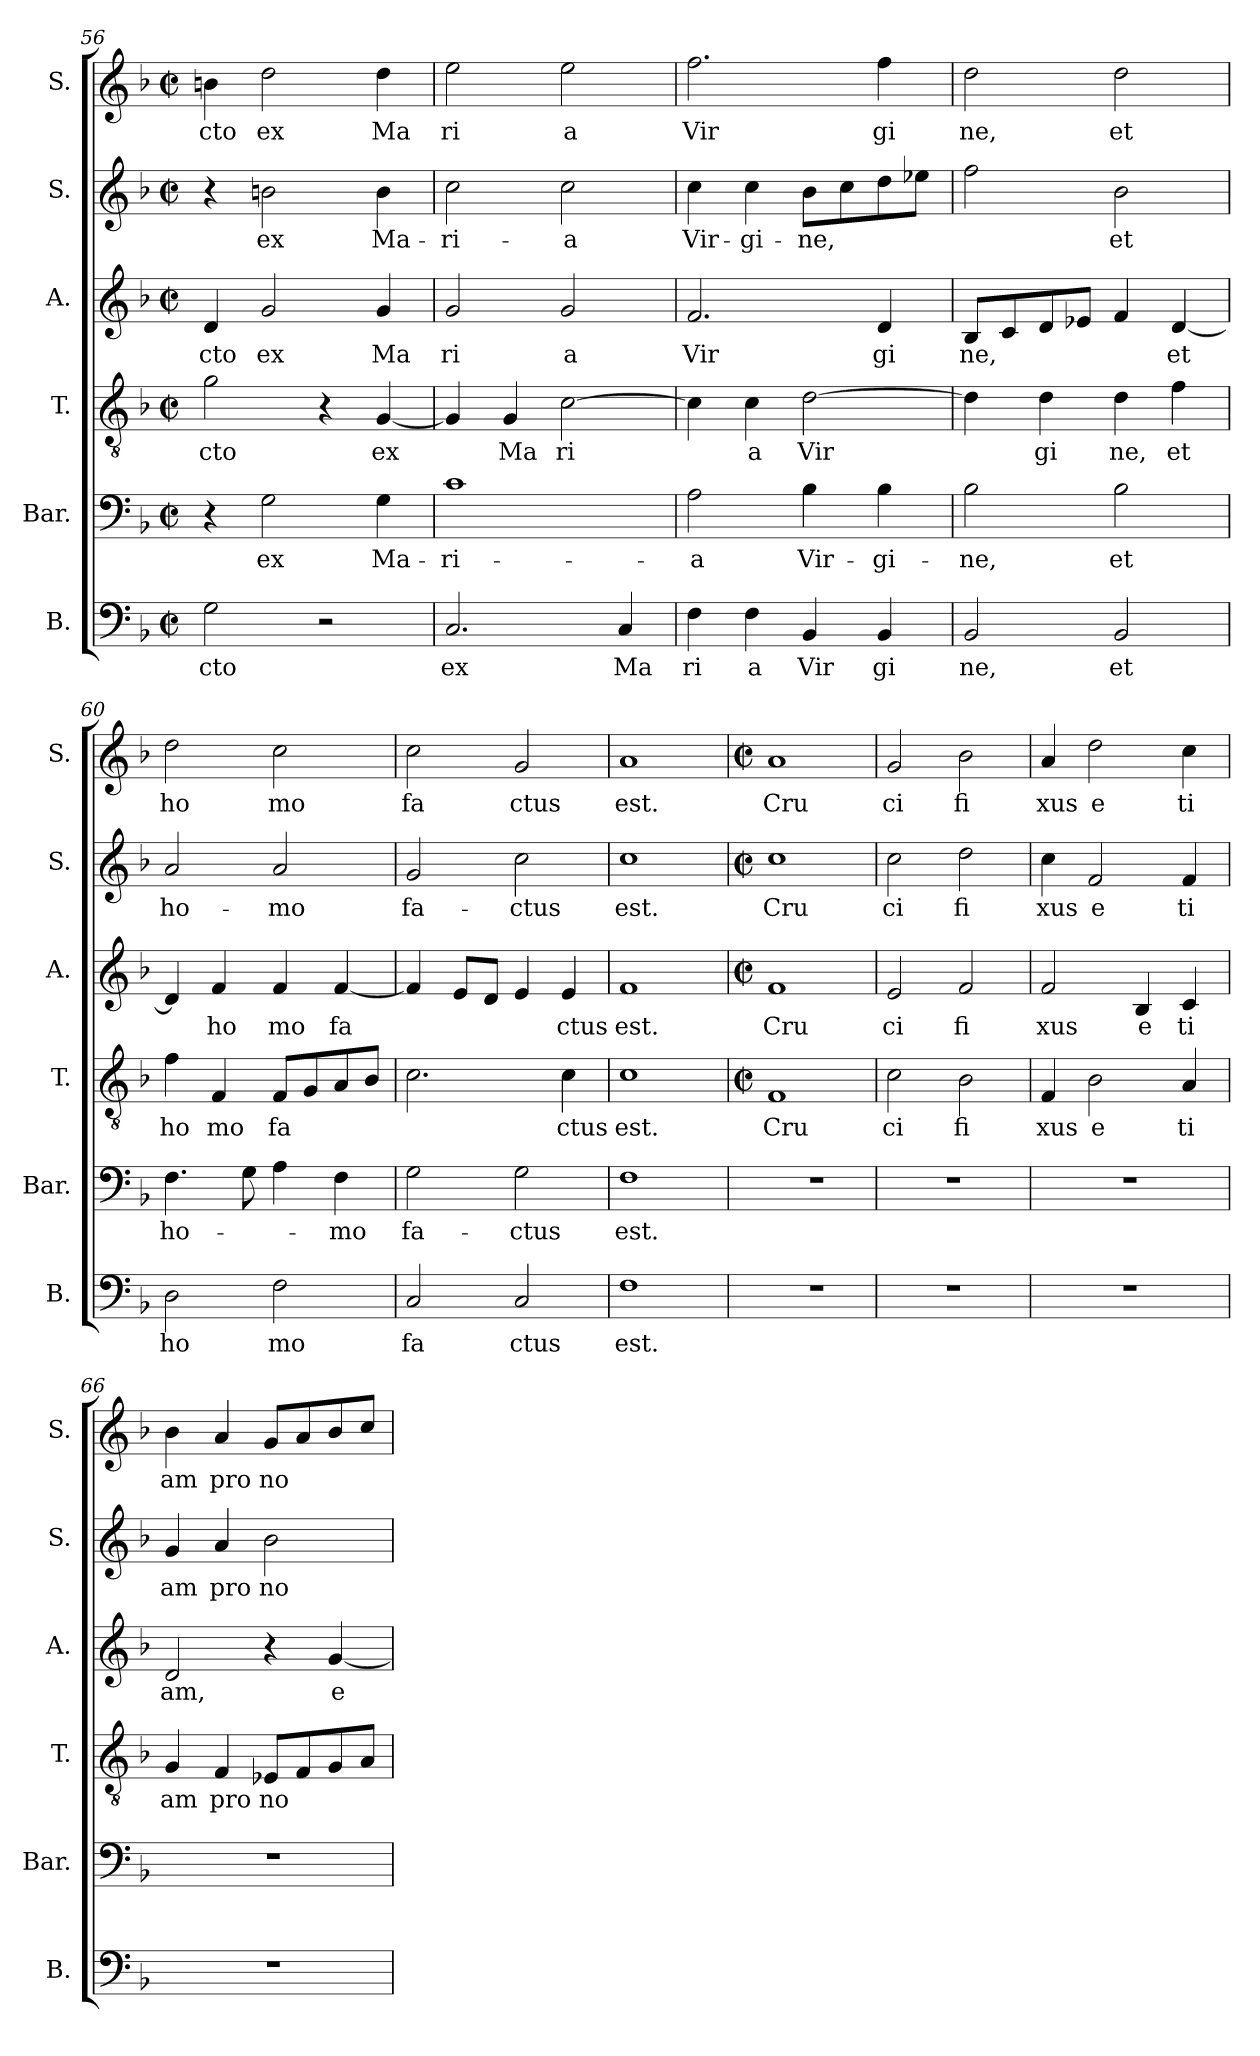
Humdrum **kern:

**kern	**text	**kern	**text	**kern	**text	**kern	**text	**kern	**text	**kern	**text
*part6	*part6	*part5	*part5	*part4	*part4	*part3	*part3	*part2	*part2	*part1	*part1
*staff6	*staff6	*staff5	*staff5	*staff4	*staff4	*staff3	*staff3	*staff2	*staff2	*staff1	*staff1
*I"B.	*	*I"Bar.	*	*I"T.	*	*I"A.	*	*I"S.	*	*I"S.	*
*I'B.	*	*I'Bar.	*	*I'T.	*	*I'A.	*	*I'S.	*	*I'S.	*
!!LO:PB:g=z
*clefF4	*	*clefF4	*	*clefGv2	*	*clefG2	*	*clefG2	*	*clefG2	*
*k[b-]	*	*k[b-]	*	*k[b-]	*	*k[b-]	*	*k[b-]	*	*k[b-]	*
*F:	*	*F:	*	*F:	*	*F:	*	*F:	*	*F:	*
*M2/2	*	*M2/2	*	*M2/2	*	*M2/2	*	*M2/2	*	*M2/2	*
*met(c|)	*	*met(c|)	*	*met(c|)	*	*met(c|)	*	*met(c|)	*	*met(c|)	*
=56	=56	=56	=56	=56	=56	=56	=56	=56	=56	=56	=56
!	!LO:LY:b:cj	!	!	!	!LO:LY:b:cj	!	!LO:LY:b:cj	!	!	!	!LO:LY:b:cj
2G\	cto	4r	.	2g\	cto	4d/	-cto	4r	.	4bn\	cto
!	!	!	!LO:LY:b:cj	!	!	!	!LO:LY:b:cj	!	!LO:LY:b:cj	!	!LO:LY:b:cj
.	.	2G\	ex	.	.	2g/	ex	2bn\	ex	2dd\	ex
2r	.	.	.	4r	.	.	.	.	.	.	.
!	!	!	!LO:LY:b:cj	!	!LO:LY:b:cj	!	!LO:LY:b:cj	!	!LO:LY:b:cj	!	!LO:LY:b:cj
.	.	4G\	Ma-	[<4G/	ex	4g/	Ma	4b\	Ma-	4dd\	Ma
=57	=57	=57	=57	=57	=57	=57	=57	=57	=57	=57	=57
!	!LO:LY:b:cj	!	!LO:LY:b:cj	!	!	!	!LO:LY:b:cj	!	!LO:LY:b:cj	!	!LO:LY:b:cj
2.C/	ex	1c	-ri-	4G/]	.	2g/	ri	2cc\	-ri-	2ee\	ri
!	!	!	!	!	!LO:LY:b:cj	!	!	!	!	!	!
.	.	.	.	4G/	Ma	.	.	.	.	.	.
!	!	!	!	!	!LO:LY:b:cj	!	!LO:LY:b:cj	!	!LO:LY:b:cj	!	!LO:LY:b:cj
.	.	.	.	[>2c\	ri	2g/	a	2cc\	-a	2ee\	a
!	!LO:LY:b:cj	!	!	!	!	!	!	!	!	!	!
4C/	Ma	.	.	.	.	.	.	.	.	.	.
=58	=58	=58	=58	=58	=58	=58	=58	=58	=58	=58	=58
!	!LO:LY:b:cj	!	!LO:LY:b:cj	!	!	!	!LO:LY:b:cj	!	!LO:LY:b:cj	!	!LO:LY:b:cj
4F\	ri	2A\	-a	4c\]	.	2.f/	Vir	4cc\	Vir-	2.ff\	Vir
!	!LO:LY:b:cj	!	!	!	!LO:LY:b:cj	!	!	!	!LO:LY:b:cj	!	!
4F\	a	.	.	4c\	a	.	.	4cc\	-gi-	.	.
!	!LO:LY:b:cj	!	!LO:LY:b:cj	!	!LO:LY:b	!	!	!	!LO:LY:b	!	!
4BB-/	Vir	4B-\	Vir-	[>2d\	Vir	.	.	8b-\L	-ne,	.	.
.	.	.	.	.	.	.	.	8cc\	.	.	.
!	!LO:LY:b:cj	!	!LO:LY:b:cj	!	!	!	!LO:LY:b:cj	!	!	!	!LO:LY:b:cj
4BB-/	gi	4B-\	-gi-	.	.	4d/	gi	8dd\	.	4ff\	gi
.	.	.	.	.	.	.	.	8ee-X\J	.	.	.
=59	=59	=59	=59	=59	=59	=59	=59	=59	=59	=59	=59
!	!LO:LY:b:cj	!	!LO:LY:b:cj	!	!	!	!LO:LY:b	!	!	!	!LO:LY:b:cj
2BB-/	ne,	2B-\	-ne,	4d\]	.	8B-/L	ne,	2ff\	.	2dd\	ne,
.	.	.	.	.	.	8c/	.	.	.	.	.
!	!	!	!	!	!LO:LY:b:cj	!	!	!	!	!	!
.	.	.	.	4d\	gi	8d/	.	.	.	.	.
.	.	.	.	.	.	8e-X/J	.	.	.	.	.
!	!LO:LY:b:cj	!	!LO:LY:b:cj	!	!LO:LY:b:cj	!	!	!	!LO:LY:b:cj	!	!LO:LY:b:cj
2BB-/	et	2B-\	et	4d\	ne,	4f/	.	2b-\	et	2dd\	et
!	!	!	!	!	!LO:LY:b:cj	!	!LO:LY:b:cj	!	!	!	!
.	.	.	.	4f\	et	[<4d/	et	.	.	.	.
=60	=60	=60	=60	=60	=60	=60	=60	=60	=60	=60	=60
!	!LO:LY:b:cj	!	!LO:LY:b:cj	!	!LO:LY:b:cj	!	!	!	!LO:LY:b:cj	!	!LO:LY:b:cj
2D\	ho	4.F\	ho-	4f\	ho	4d/]	.	2a/	ho-	2dd\	ho
!	!	!	!	!	!LO:LY:b:cj	!	!LO:LY:b:cj	!	!	!	!
.	.	.	.	4F/	mo	4f/	ho	.	.	.	.
.	.	8G\	.	.	.	.	.	.	.	.	.
!	!LO:LY:b:cj	!	!	!	!LO:LY:b:cj	!	!LO:LY:b:cj	!	!LO:LY:b:cj	!	!LO:LY:b:cj
2F\	mo	4A\	.	8F/L	fa	4f/	mo	2a/	-mo	2cc\	mo
.	.	.	.	8G/	.	.	.	.	.	.	.
!	!	!	!LO:LY:b:cj	!	!	!	!LO:LY:b:cj	!	!	!	!
.	.	4F\	-mo	8A/	.	[<4f/	fa	.	.	.	.
.	.	.	.	8B-/J	.	.	.	.	.	.	.
=61	=61	=61	=61	=61	=61	=61	=61	=61	=61	=61	=61
!	!LO:LY:b:cj	!	!LO:LY:b:cj	!	!	!	!	!	!LO:LY:b:cj	!	!LO:LY:b:cj
2C/	fa	2G\	fa-	2.c\	.	4f/]	.	2g/	fa-	2cc\	fa
.	.	.	.	.	.	8e/L	.	.	.	.	.
.	.	.	.	.	.	8d/J	.	.	.	.	.
!	!LO:LY:b:cj	!	!LO:LY:b:cj	!	!	!	!	!	!LO:LY:b:cj	!	!LO:LY:b:cj
2C/	ctus	2G\	-ctus	.	.	4e/	.	2cc\	-ctus	2g/	ctus
!	!	!	!	!	!LO:LY:b:cj	!	!LO:LY:b:cj	!	!	!	!
.	.	.	.	4c\	ctus	4e/	ctus	.	.	.	.
=62	=62	=62	=62	=62	=62	=62	=62	=62	=62	=62	=62
!	!LO:LY:b:cj	!	!LO:LY:b:cj	!	!LO:LY:b:cj	!	!LO:LY:b:cj	!	!LO:LY:b:cj	!	!LO:LY:b:cj
1F	est.	1F	est.	1c	est.	1f	est.	1cc	est.	1a	est.
!!LO:LB:g=z
=63	=63	=63	=63	=63	=63	=63	=63	=63	=63	=63	=63
*	*	*	*	*M2/2	*	*M2/2	*	*M2/2	*	*M2/2	*
*	*	*	*	*met(c|)	*	*met(c|)	*	*met(c|)	*	*met(c|)	*
!	!	!	!	!	!LO:LY:b:cj	!	!LO:LY:b:cj	!	!LO:LY:b:cj	!	!LO:LY:b:cj
1r	.	1r	.	1F	Cru	1f	Cru	1cc	Cru	1a	Cru
=64	=64	=64	=64	=64	=64	=64	=64	=64	=64	=64	=64
!	!	!	!	!	!LO:LY:b:cj	!	!LO:LY:b:cj	!	!LO:LY:b:cj	!	!LO:LY:b:cj
1r	.	1r	.	2c\	ci	2e/	ci	2cc\	ci	2g/	ci
!	!	!	!	!	!LO:LY:b:cj	!	!LO:LY:b:cj	!	!LO:LY:b:cj	!	!LO:LY:b:cj
.	.	.	.	2B-\	fi	2f/	fi	2dd\	fi	2b-\	fi
=65	=65	=65	=65	=65	=65	=65	=65	=65	=65	=65	=65
!	!	!	!	!	!LO:LY:b:cj	!	!LO:LY:b:cj	!	!LO:LY:b:cj	!	!LO:LY:b:cj
1r	.	1r	.	4F/	xus	2f/	xus	4cc\	xus	4a/	xus
!	!	!	!	!	!LO:LY:b:cj	!	!	!	!LO:LY:b:cj	!	!LO:LY:b:cj
.	.	.	.	2B-\	e	.	.	2f/	e	2dd\	e
!	!	!	!	!	!	!	!LO:LY:b:cj	!	!	!	!
.	.	.	.	.	.	4B-/	e	.	.	.	.
!	!	!	!	!	!LO:LY:b:cj	!	!LO:LY:b:cj	!	!LO:LY:b:cj	!	!LO:LY:b:cj
.	.	.	.	4A/	ti	4c/	ti	4f/	ti	4cc\	ti
=66	=66	=66	=66	=66	=66	=66	=66	=66	=66	=66	=66
!	!	!	!	!	!LO:LY:b:cj	!	!LO:LY:b:cj	!	!LO:LY:b:cj	!	!LO:LY:b:cj
1r	.	1r	.	4G/	am	2d/	am,	4g/	am	4b-\	am
!	!	!	!	!	!LO:LY:b:cj	!	!	!	!LO:LY:b:cj	!	!LO:LY:b:cj
.	.	.	.	4F/	pro	.	.	4a/	pro	4a/	pro
!	!	!	!	!	!LO:LY:b:cj	!	!	!	!LO:LY:b:cj	!	!LO:LY:b:cj
.	.	.	.	8E-X/L	no	4r	.	2b-\	no	8g/L	no
.	.	.	.	8F/	.	.	.	.	.	8a/	.
!	!	!	!	!	!	!	!LO:LY:b:cj	!	!	!	!
.	.	.	.	8G/	.	[<4g/	e	.	.	8b-/	.
.	.	.	.	8A/J	.	.	.	.	.	8cc/J	.
=	=	=	=	=	=	=	=	=	=	=	=
*-	*-	*-	*-	*-	*-	*-	*-	*-	*-	*-	*-
